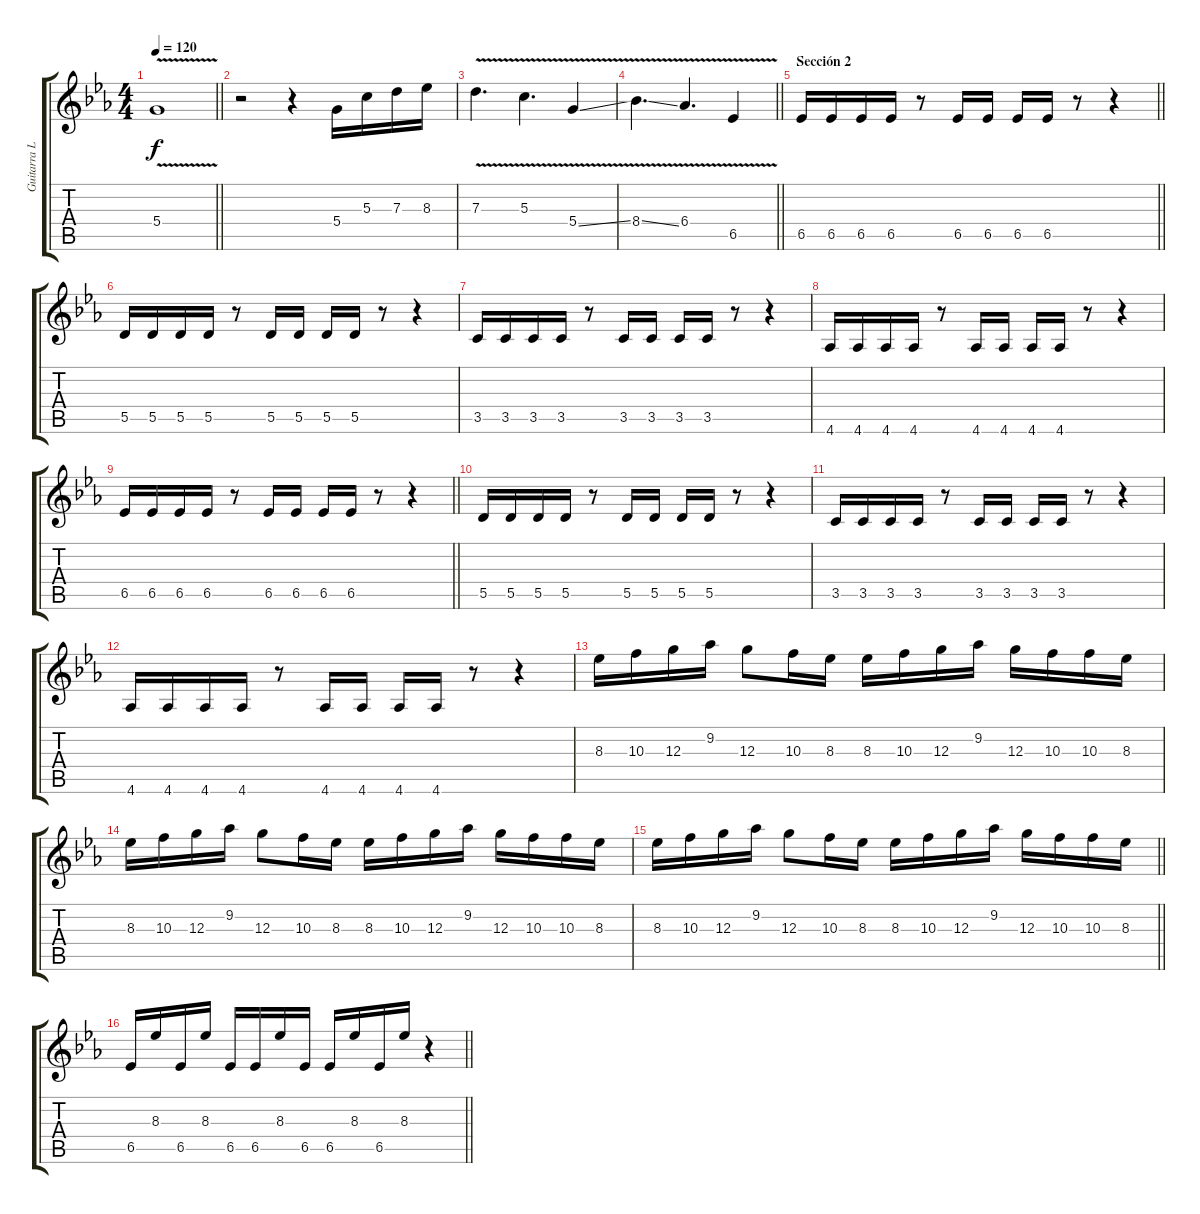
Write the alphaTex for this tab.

\track ("Guitarra Lider 2" "Guitarra L") {instrument distortionguitar}
\staff {score tabs}
\tuning (E4 B3 G3 D3 A2 E2) {hide}
\ts (4 4)
\tempo 120
\clef g2
\barLineRight lightlight
\ks eb
5.4{v}.1{dy f} |
r.2 r.4 5.4.16 5.3.16 7.3.16 8.3.16 |
7.3{v}.4{d} 5.3{v}.4{d} 5.4{v ss}.4 |
\barLineRight lightlight
8.4{v ss}.4{d beam Down} 6.4{v}.4{d} 6.5{v}.4 |
\section ("" "Sección 2")
\barLineRight lightlight
6.5.16 6.5.16 6.5.16 6.5.16 r.8 6.5.16 6.5.16 6.5.16 6.5.16 r.8 r.4 |
5.5.16 5.5.16 5.5.16 5.5.16 r.8 5.5.16 5.5.16 5.5.16 5.5.16 r.8 r.4 |
3.5.16 3.5.16 3.5.16 3.5.16 r.8 3.5.16 3.5.16 3.5.16 3.5.16 r.8 r.4 |
4.6.16 4.6.16 4.6.16 4.6.16 r.8 4.6.16 4.6.16 4.6.16 4.6.16 r.8 r.4 |
\barLineRight lightlight
6.5.16 6.5.16 6.5.16 6.5.16 r.8 6.5.16 6.5.16 6.5.16 6.5.16 r.8 r.4 |
5.5.16 5.5.16 5.5.16 5.5.16 r.8 5.5.16 5.5.16 5.5.16 5.5.16 r.8 r.4 |
3.5.16 3.5.16 3.5.16 3.5.16 r.8 3.5.16 3.5.16 3.5.16 3.5.16 r.8 r.4 |
4.6.16 4.6.16 4.6.16 4.6.16 r.8 4.6.16 4.6.16 4.6.16 4.6.16 r.8 r.4 |
8.3.16 10.3.16 12.3.16 9.2.16 12.3.8 10.3.16 8.3.16 8.3.16 10.3.16 12.3.16 9.2.16 12.3.16 10.3.16 10.3.16 8.3.16 |
8.3.16 10.3.16 12.3.16 9.2.16 12.3.8 10.3.16 8.3.16 8.3.16 10.3.16 12.3.16 9.2.16 12.3.16 10.3.16 10.3.16 8.3.16 |
\barLineRight lightlight
8.3.16 10.3.16 12.3.16 9.2.16 12.3.8 10.3.16 8.3.16 8.3.16 10.3.16 12.3.16 9.2.16 12.3.16 10.3.16 10.3.16 8.3.16 |
\barLineRight lightlight
6.5.16 8.3.16 6.5.16 8.3.16 6.5.16 6.5.16 8.3.16 6.5.16 6.5.16 8.3.16 6.5.16 8.3.16 r.4
